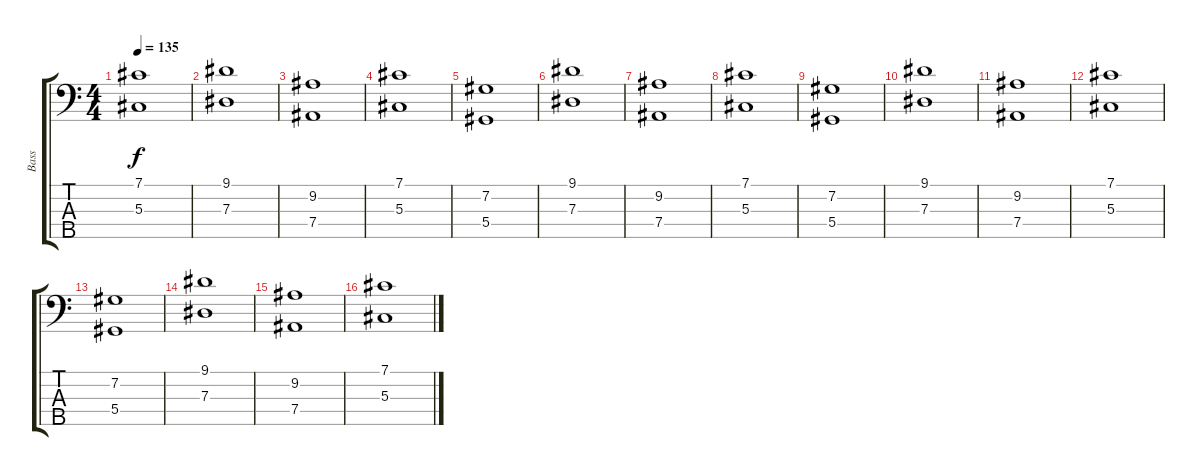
\track ("Bass" "Bass") {instrument electricbassfinger}
\staff {score tabs}
\tuning (Gb2 Db2 Ab1 Eb1 Bb0) {hide}
\ts (4 4)
\tempo 135
\clef f4
\ks c
(7.1 5.3).1{dy f} |
(9.1 7.3).1 |
(9.2 7.4).1 |
(7.1 5.3).1 |
(7.2 5.4).1 |
(9.1 7.3).1 |
(9.2 7.4).1 |
(7.1 5.3).1 |
(7.2 5.4).1 |
(9.1 7.3).1 |
(9.2 7.4).1 |
(7.1 5.3).1 |
(7.2 5.4).1 |
(9.1 7.3).1 |
(9.2 7.4).1 |
(7.1 5.3).1
